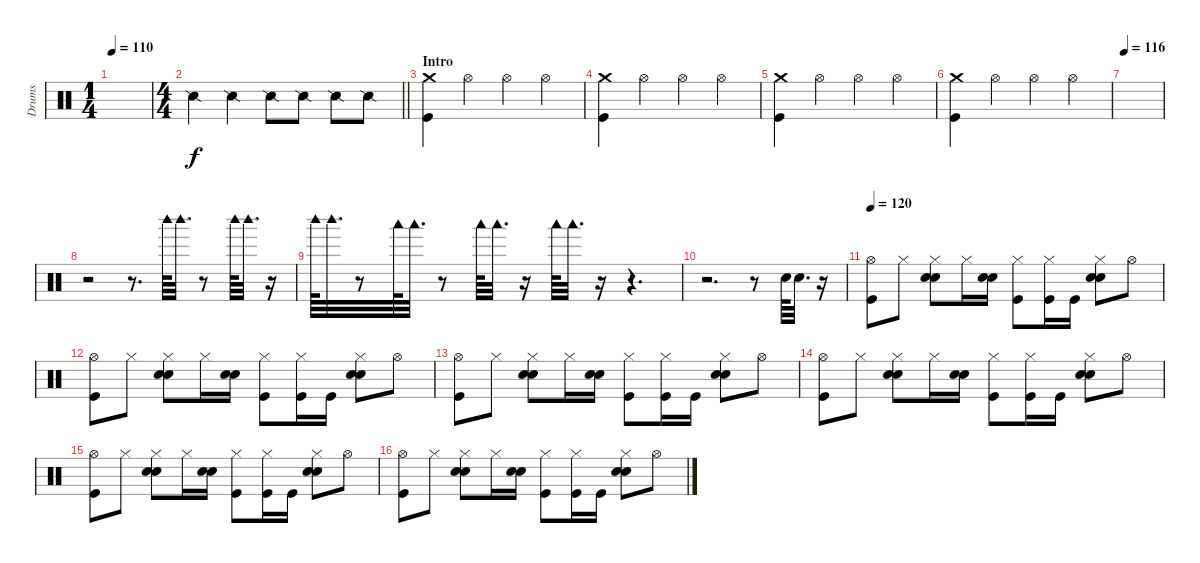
\track ("Drums" "Drums") {instrument percussion}
\staff {score}
\articulation defaults
\ts (1 4)
\tempo 110
\clef neutral
\ks c
|
\ts (4 4)
\barLineRight lightlight "Snare (side stick) 2".4 "Snare (side stick) 2".4 "Snare (side stick) 2".8 "Snare (side stick) 2".8 "Snare (side stick) 2".8 "Snare (side stick) 2".8
|
\section ("" "Intro")
("Crash medium (hit)" "Kick (hit)").4 "Hi-Hat (open)".4 "Hi-Hat (open)".4 "Hi-Hat (open)".4 |
("Crash medium (hit)" "Kick (hit)").4 "Hi-Hat (open)".4 "Hi-Hat (open)".4 "Hi-Hat (open)".4 |
("Crash medium (hit)" "Kick (hit)").4 "Hi-Hat (open)".4 "Hi-Hat (open)".4 "Hi-Hat (open)".4 |
("Crash medium (hit)" "Kick (hit)").4 "Hi-Hat (open)".4 "Hi-Hat (open)".4 "Hi-Hat (open)".4 |
\tempo 116
|
r.2 r.8{d} "Woodblock high (hit)".64 "Woodblock high (hit)".32{d} r.8 "Woodblock high (hit)".64 "Woodblock high (hit)".32{d} r.16 |
"Woodblock high (hit)".64 "Woodblock high (hit)".32{d} r.8 "Woodblock low (hit)".64 "Woodblock low (hit)".32{d} r.8 "Woodblock low (hit)".64 "Woodblock low (hit)".32{d} r.16 "Woodblock low (hit)".64 "Woodblock low (hit)".32{d} r.16 r.4{d} |
r.2{d} r.8 "Snare (hit) 2".64 "Snare (hit) 2".32{d} r.16 |
\tempo 120
("Hi-Hat (open)" "Kick (hit)").8 "Hi-Hat (closed)".8 ("Hi-Hat (closed)" "Electric Snare (hit)" "Snare (hit) 2").8 "Hi-Hat (closed)".16 ("Electric Snare (hit)" "Snare (hit) 2").16 ("Hi-Hat (closed)" "Kick (hit)").8 ("Hi-Hat (closed)" "Kick (hit)").16 "Kick (hit)".16 ("Hi-Hat (closed)" "Electric Snare (hit)" "Snare (hit) 2").8 "Hi-Hat (open)".8 |
("Hi-Hat (open)" "Kick (hit)").8 "Hi-Hat (closed)".8 ("Hi-Hat (closed)" "Electric Snare (hit)" "Snare (hit) 2").8 "Hi-Hat (closed)".16 ("Electric Snare (hit)" "Snare (hit) 2").16 ("Hi-Hat (closed)" "Kick (hit)").8 ("Hi-Hat (closed)" "Kick (hit)").16 "Kick (hit)".16 ("Hi-Hat (closed)" "Electric Snare (hit)" "Snare (hit) 2").8 "Hi-Hat (open)".8 |
("Hi-Hat (open)" "Kick (hit)").8 "Hi-Hat (closed)".8 ("Hi-Hat (closed)" "Electric Snare (hit)" "Snare (hit) 2").8 "Hi-Hat (closed)".16 ("Electric Snare (hit)" "Snare (hit) 2").16 ("Hi-Hat (closed)" "Kick (hit)").8 ("Hi-Hat (closed)" "Kick (hit)").16 "Kick (hit)".16 ("Hi-Hat (closed)" "Electric Snare (hit)" "Snare (hit) 2").8 "Hi-Hat (open)".8 |
("Hi-Hat (open)" "Kick (hit)").8 "Hi-Hat (closed)".8 ("Hi-Hat (closed)" "Electric Snare (hit)" "Snare (hit) 2").8 "Hi-Hat (closed)".16 ("Electric Snare (hit)" "Snare (hit) 2").16 ("Hi-Hat (closed)" "Kick (hit)").8 ("Hi-Hat (closed)" "Kick (hit)").16 "Kick (hit)".16 ("Hi-Hat (closed)" "Electric Snare (hit)" "Snare (hit) 2").8 "Hi-Hat (open)".8 |
("Hi-Hat (open)" "Kick (hit)").8 "Hi-Hat (closed)".8 ("Hi-Hat (closed)" "Electric Snare (hit)" "Snare (hit) 2").8 "Hi-Hat (closed)".16 ("Electric Snare (hit)" "Snare (hit) 2").16 ("Hi-Hat (closed)" "Kick (hit)").8 ("Hi-Hat (closed)" "Kick (hit)").16 "Kick (hit)".16 ("Hi-Hat (closed)" "Electric Snare (hit)" "Snare (hit) 2").8 "Hi-Hat (open)".8 |
("Hi-Hat (open)" "Kick (hit)").8 "Hi-Hat (closed)".8 ("Hi-Hat (closed)" "Electric Snare (hit)" "Snare (hit) 2").8 "Hi-Hat (closed)".16 ("Electric Snare (hit)" "Snare (hit) 2").16 ("Hi-Hat (closed)" "Kick (hit)").8 ("Hi-Hat (closed)" "Kick (hit)").16 "Kick (hit)".16 ("Hi-Hat (closed)" "Electric Snare (hit)" "Snare (hit) 2").8 "Hi-Hat (open)".8
